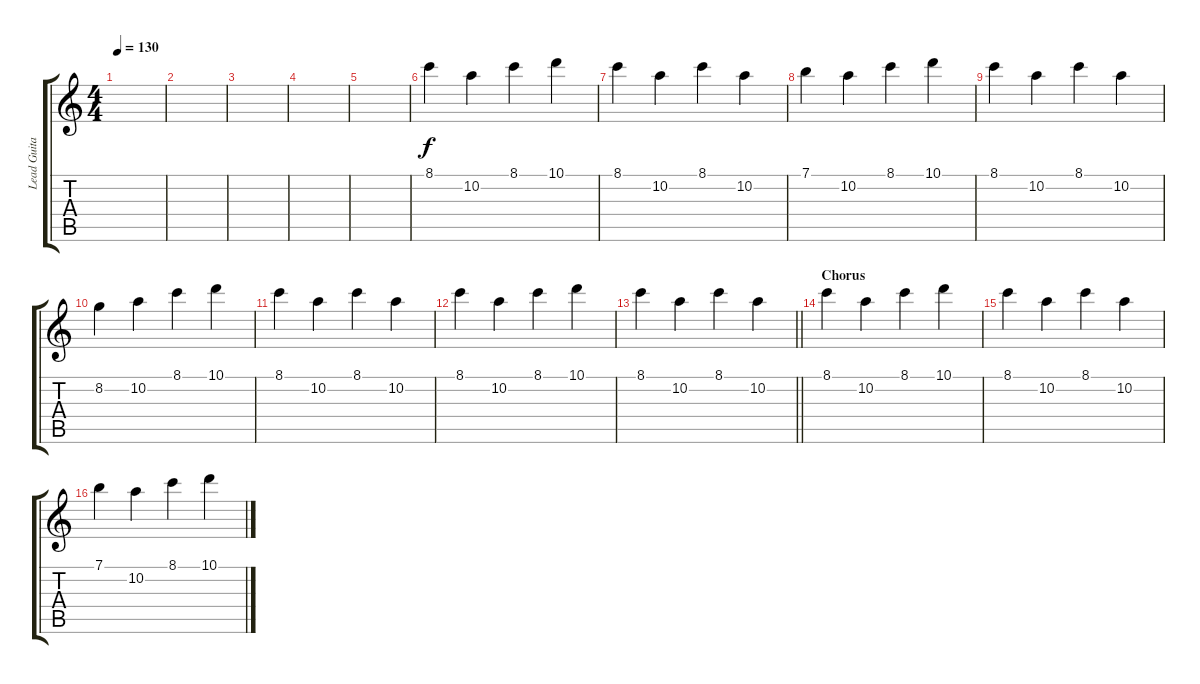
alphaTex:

\track ("Lead Guitar" "Lead Guita") {instrument electricguitarjazz}
\staff {score tabs}
\tuning (E4 B3 G3 D3 A2 E2) {hide}
\ts (4 4)
\tempo 130
\clef g2
\ks c
|
|
|
|
|
8.1.4{volume 13 instrument electricguitarjazz} 10.2.4 8.1.4 10.1.4 |
8.1.4 10.2.4 8.1.4 10.2.4 |
7.1.4 10.2.4 8.1.4 10.1.4 |
8.1.4 10.2.4 8.1.4 10.2.4 |
8.2.4 10.2.4 8.1.4 10.1.4 |
8.1.4 10.2.4 8.1.4 10.2.4 |
8.1.4 10.2.4 8.1.4 10.1.4 |
\barLineRight lightlight
8.1.4 10.2.4 8.1.4 10.2.4 |
\section ("" "Chorus")
8.1.4{volume 10 instrument electricguitarjazz} 10.2.4 8.1.4 10.1.4 |
8.1.4 10.2.4 8.1.4 10.2.4 |
7.1.4 10.2.4 8.1.4 10.1.4
